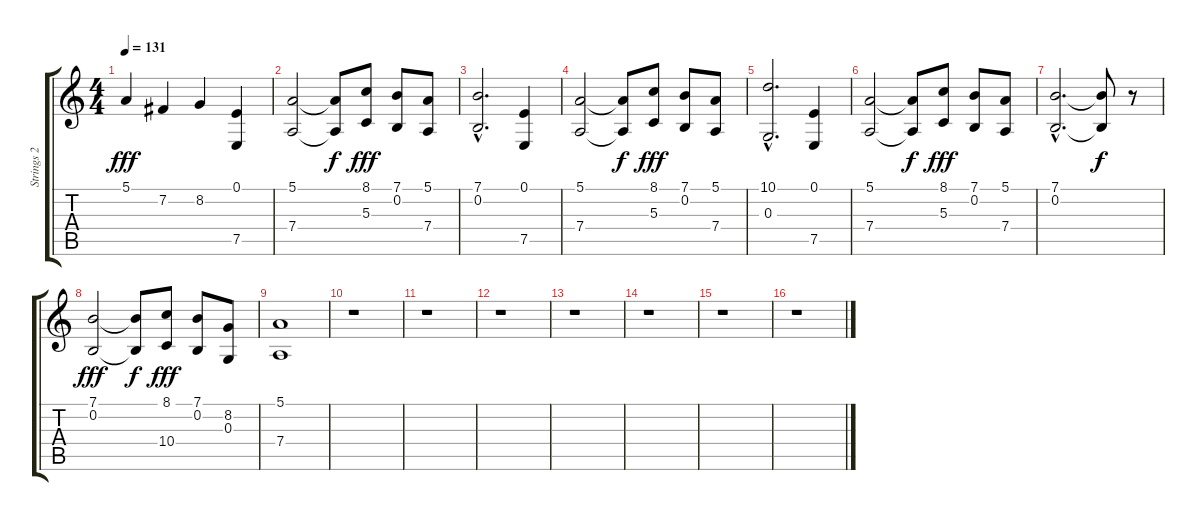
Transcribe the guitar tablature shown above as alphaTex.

\track ("Strings 2" "Strings 2") {instrument stringensemble1}
\staff {score tabs}
\tuning (E4 B3 G3 D3 A2 E2) {hide}
\ts (4 4)
\tempo 131
\clef g2
\ks c
5.1.4{dy fff} 7.2.4 8.2.4 (0.1 7.5).4 |
(5.1 7.4).2 (5.1{t} 7.4{t}).8{dy f} (8.1 5.3).8{dy fff} (7.1 0.2).8 (5.1 7.4).8 |
(7.1{hac} 0.2{hac}).2{d} (0.1 7.5).4 |
(5.1 7.4).2 (5.1{t} 7.4{t}).8{dy f} (8.1 5.3).8{dy fff} (7.1 0.2).8 (5.1 7.4).8 |
(10.1{hac} 0.3{hac}).2{d} (0.1 7.5).4 |
(5.1 7.4).2 (5.1{t} 7.4{t}).8{dy f} (8.1 5.3).8{dy fff} (7.1 0.2).8 (5.1 7.4).8 |
(7.1{hac} 0.2{hac}).2{d} (7.1{t} 0.2{t}).8{dy f} r.8 |
(7.1 0.2).2{dy fff} (7.1{t} 0.2{t}).8{dy f} (8.1 10.4).8{dy fff} (7.1 0.2).8 (8.2 0.3).8 |
(5.1 7.4).1 |
r.1 |
r.1 |
r.1 |
r.1 |
r.1 |
r.1 |
r.1
